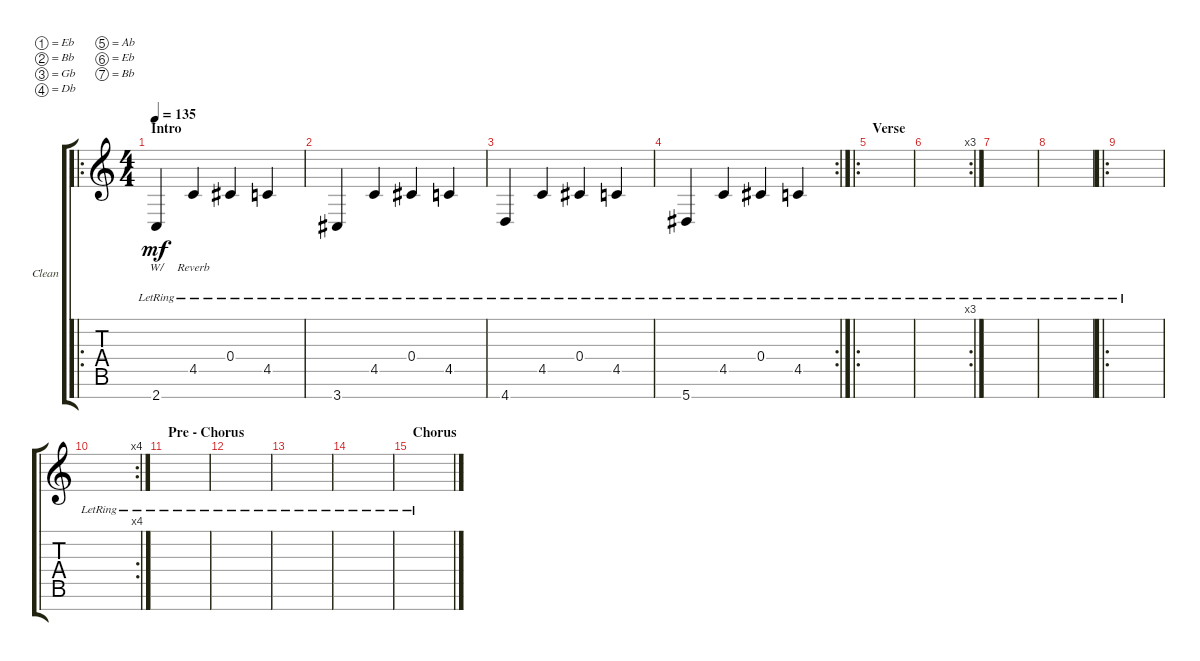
\defaultSystemsLayout 4
\bracketExtendMode groupsimilarinstruments
\firstSystemTrackNameOrientation horizontal
\otherSystemsTrackNameOrientation horizontal
\track ("Clean" "Clean") {instrument electricguitarclean}
\staff {score tabs}
\tuning (Eb4 Bb3 Gb3 Db3 Ab2 Eb2 Bb1)
\ro
\ts (4 4)
\section ("" "Intro")
\tempo 135
\clef g2
\ks c
2.7{lr}.4{lyrics (0 "W/") lyrics (1 "") lyrics (2 "") lyrics (3 "") lyrics (4 "") dy mf instrument electricguitarclean} 4.5{lr}.4{lyrics (0 "Reverb") lyrics (1 "") lyrics (2 "") lyrics (3 "") lyrics (4 "")} 0.4{lr}.4 4.5{lr}.4 |
3.7{lr}.4 4.5{lr}.4 0.4{lr}.4 4.5{lr}.4 |
4.7{lr}.4 4.5{lr}.4 0.4{lr}.4 4.5{lr}.4 |
\rc 2
5.7{lr}.4 4.5{lr}.4 0.4{lr}.4 4.5{lr}.4 |
\ro
\section ("" "Verse")
|
\rc 3
|
|
|
\ro
|
\rc 4
|
\section ("" "Pre - Chorus")
|
|
|
|
\section ("" "Chorus")
